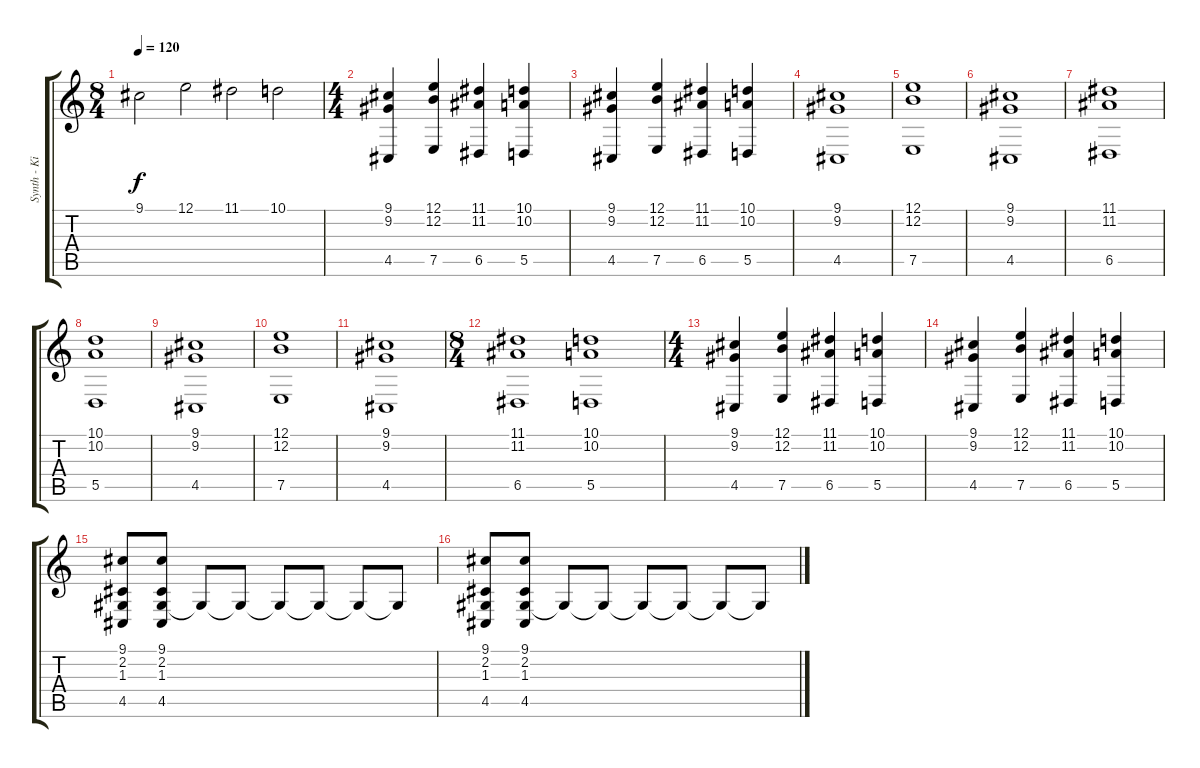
\track ("Synth - King Diamond" "Synth - Ki") {instrument stringensemble1}
\staff {score tabs}
\tuning (E4 B3 G3 D3 A2 E2) {hide}
\ts (8 4)
\tempo 120
\clef g2
\ks c
9.1.2{dy f} 12.1.2 11.1.2 10.1.2 |
\ts (4 4)
(9.1 9.2 4.5).4 (12.1 12.2 7.5).4 (11.1 11.2 6.5).4 (10.1 10.2 5.5).4 |
(9.1 9.2 4.5).4 (12.1 12.2 7.5).4 (11.1 11.2 6.5).4 (10.1 10.2 5.5).4 |
(9.1 9.2 4.5).1 |
(12.1 12.2 7.5).1 |
(9.1 9.2 4.5).1 |
(11.1 11.2 6.5).1 |
(10.1 10.2 5.5).1 |
(9.1 9.2 4.5).1 |
(12.1 12.2 7.5).1 |
(9.1 9.2 4.5).1 |
\ts (8 4)
(11.1 11.2 6.5).1 (10.1 10.2 5.5).1 |
\ts (4 4)
(9.1 9.2 4.5).4 (12.1 12.2 7.5).4 (11.1 11.2 6.5).4 (10.1 10.2 5.5).4 |
(9.1 9.2 4.5).4 (12.1 12.2 7.5).4 (11.1 11.2 6.5).4 (10.1 10.2 5.5).4 |
(9.1 2.2 1.3 4.5).8 (9.1 2.2 1.3 4.5).8 1.3{t}.8 1.3{t}.8 1.3{t}.8 1.3{t}.8 1.3{t}.8 1.3{t}.8 |
(9.1 2.2 1.3 4.5).8 (9.1 2.2 1.3 4.5).8 1.3{t}.8 1.3{t}.8 1.3{t}.8{volume 1} 1.3{t}.8 1.3{t}.8 1.3{t}.8
